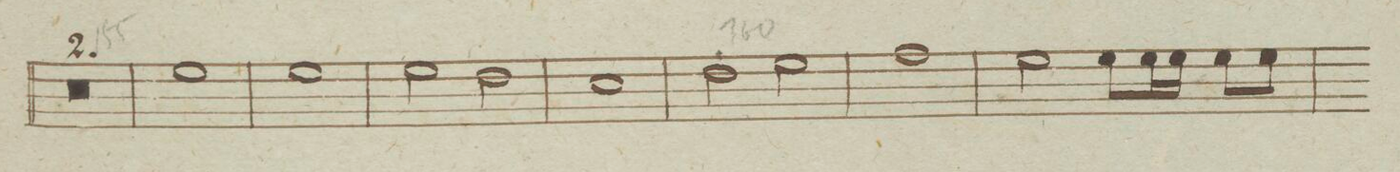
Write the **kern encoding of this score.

**kern
*I"Oboe Secondo.
*clefG2
*k[b-e-a-]
*met(c)
*M4/4
0r
=151
=152
1ee-
=153
1ee-
=154
2ee-\
2dd\
=155
1cc
=156
2dd\
2ee-\
=157
1ff
=158
2ee-\
8ee-\L
16ee-\L
16ee-\JJ
8ee-\L
8ee-\J
=159
*-
